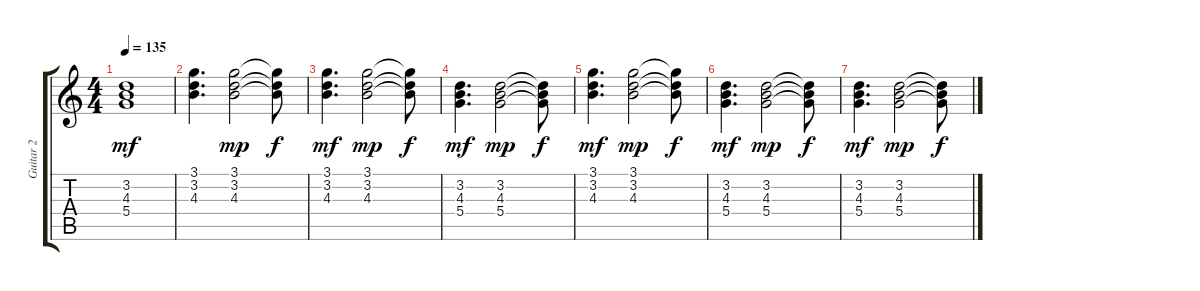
\track ("Guitar 2" "Guitar 2") {instrument electricguitarjazz}
\staff {score tabs}
\tuning (E4 B3 G3 D3 A2 E2) {hide}
\ts (4 4)
\tempo 135
\clef g2
\ks c
(3.2 4.3 5.4).1{dy mf} |
(3.1 3.2 4.3).4{d} (3.1 3.2 4.3).2{dy mp} (3.1{t} 3.2{t} 4.3{t}).8{dy f} |
(3.1 3.2 4.3).4{d dy mf} (3.1 3.2 4.3).2{dy mp} (3.1{t} 3.2{t} 4.3{t}).8{dy f} |
(3.2 4.3 5.4).4{d dy mf} (3.2 4.3 5.4).2{dy mp} (3.2{t} 4.3{t} 5.4{t}).8{dy f} |
(3.1 3.2 4.3).4{d dy mf} (3.1 3.2 4.3).2{dy mp} (3.1{t} 3.2{t} 4.3{t}).8{dy f} |
(3.2 4.3 5.4).4{d dy mf} (3.2 4.3 5.4).2{dy mp} (3.2{t} 4.3{t} 5.4{t}).8{dy f} |
(3.2 4.3 5.4).4{d dy mf} (3.2 4.3 5.4).2{dy mp} (3.2{t} 4.3{t} 5.4{t}).8{dy f}
